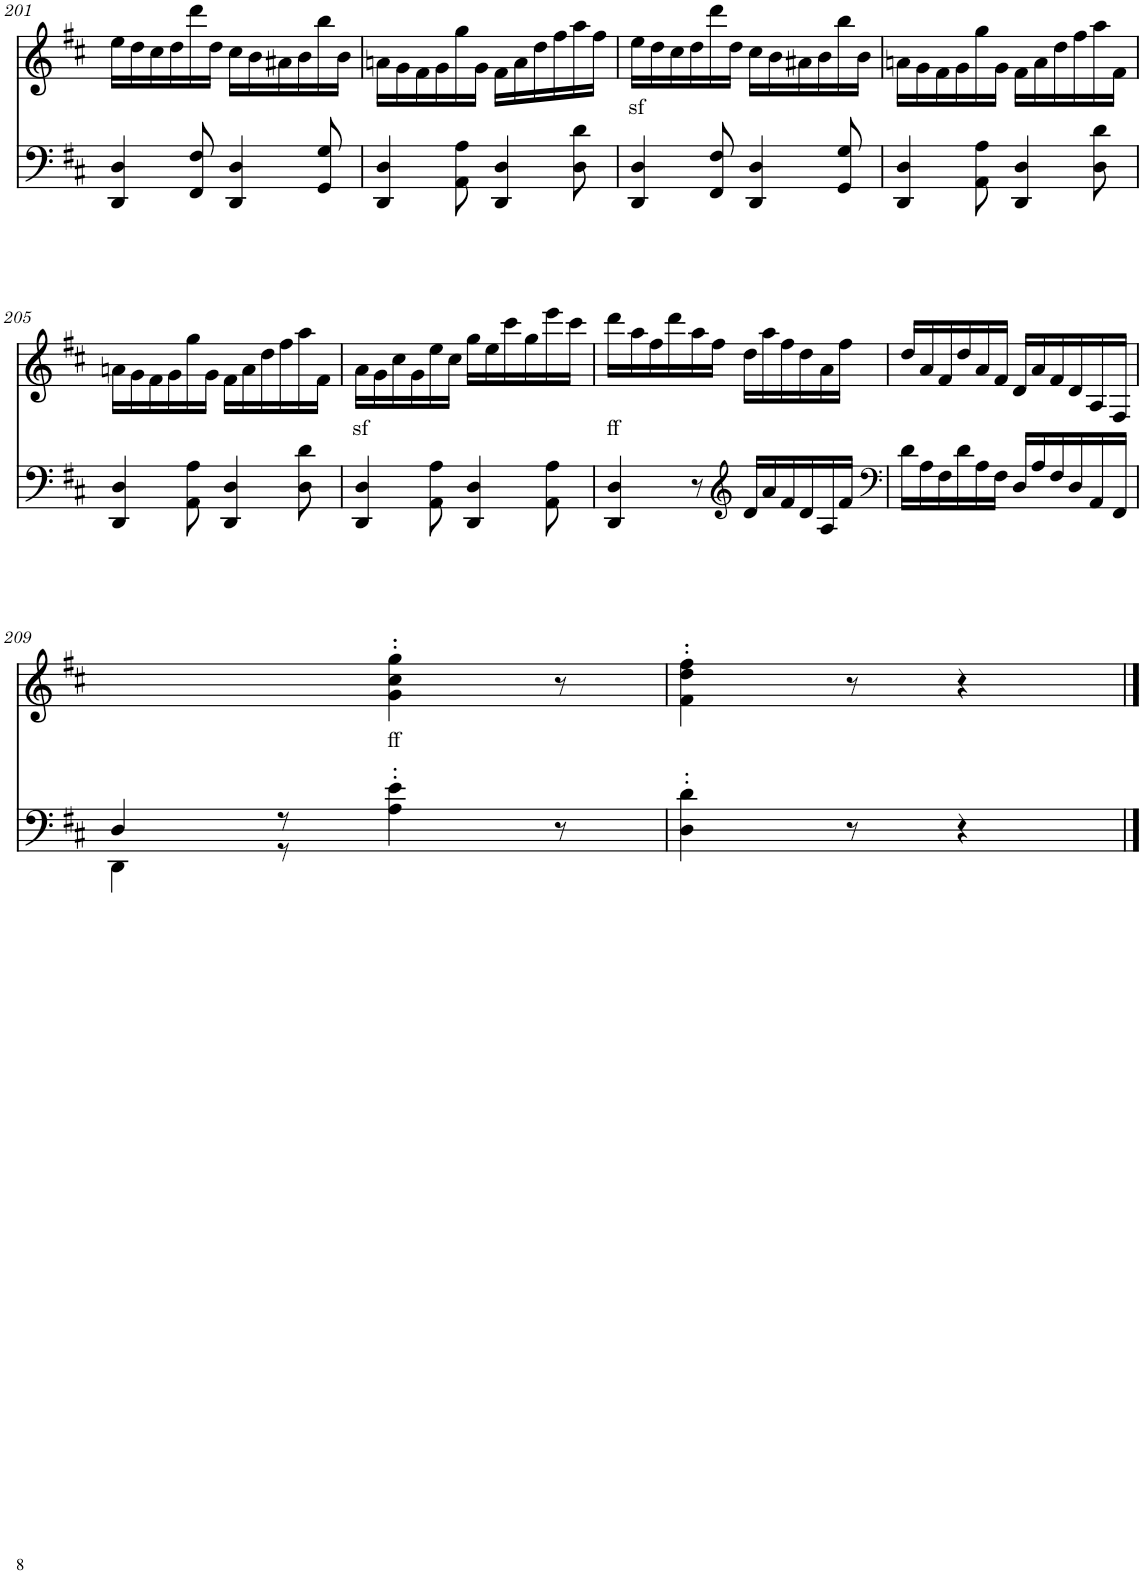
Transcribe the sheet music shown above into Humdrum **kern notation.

**kern	**kern	**text
*part2	*part1	*part1
*staff2	*staff1	*staff1
*I"piano	*I"piano	*
*I'Pno	*I'Pno	*
!!LO:PB:g=z
*clefF4	*clefG2	*
*k[f#c#]	*k[f#c#]	*
*D:	*D:	*
*M6/8	*M6/8	*
=201	=201	=201
4DD/ 4D/	16ee\LL	.
.	16dd\	.
.	16cc#\	.
.	16dd\	.
8FF#/ 8F#/	16ddd\	.
.	16dd\JJ	.
4DD/ 4D/	16cc#\LL	.
.	16b\	.
.	16a#X\	.
.	16b\	.
8GG/ 8G/	16bb\	.
.	16b\JJ	.
=202	=202	=202
4DD/ 4D/	16an\LL	.
.	16g\	.
.	16f#\	.
.	16g\	.
8AA\ 8A\	16gg\	.
.	16g\JJ	.
4DD/ 4D/	16f#\LL	.
.	16a\	.
.	16dd\	.
.	16ff#\	.
8D\ 8d\	16aa\	.
.	16ff#\JJ	.
=203	=203	=203
!	!	!LO:LY:b
4DD/ 4D/	16ee\LL	sf
.	16dd\	.
.	16cc#\	.
.	16dd\	.
8FF#/ 8F#/	16ddd\	.
.	16dd\JJ	.
4DD/ 4D/	16cc#\LL	.
.	16b\	.
.	16a#X\	.
.	16b\	.
8GG/ 8G/	16bb\	.
.	16b\JJ	.
=204	=204	=204
4DD/ 4D/	16an\LL	.
.	16g\	.
.	16f#\	.
.	16g\	.
8AA\ 8A\	16gg\	.
.	16g\JJ	.
4DD/ 4D/	16f#\LL	.
.	16a\	.
.	16dd\	.
.	16ff#\	.
8D\ 8d\	16aa\	.
.	16f#\JJ	.
!!LO:LB:g=z
=205	=205	=205
4DD/ 4D/	16an\LL	.
.	16g\	.
.	16f#\	.
.	16g\	.
8AA\ 8A\	16gg\	.
.	16g\JJ	.
4DD/ 4D/	16f#\LL	.
.	16a\	.
.	16dd\	.
.	16ff#\	.
8D\ 8d\	16aa\	.
.	16f#\JJ	.
=206	=206	=206
!	!	!LO:LY:b
4DD/ 4D/	16a\LL	sf
.	16g\	.
.	16cc#\	.
.	16g\	.
8AA\ 8A\	16ee\	.
.	16cc#\JJ	.
4DD/ 4D/	16gg\LL	.
.	16ee\	.
.	16ccc#\	.
.	16gg\	.
8AA\ 8A\	16eee\	.
.	16ccc#\JJ	.
=207	=207	=207
!	!	!LO:LY:b
4DD/ 4D/	16ddd\LL	ff
.	16aa\	.
.	16ff#\	.
.	16ddd\	.
8r	16aa\	.
.	16ff#\JJ	.
*clefG2	*	*
16d/LL	16dd\LL	.
16a/	16aa\	.
16f#/	16ff#\	.
16d/	16dd\	.
16A/	16a\	.
16f#/JJ	16ff#\JJ	.
=208	=208	=208
*clefF4	*	*
16d\LL	16dd/LL	.
16A\	16a/	.
16F#\	16f#/	.
16d\	16dd/	.
16A\	16a/	.
16F#\JJ	16f#/JJ	.
16D/LL	16d/LL	.
16A/	16a/	.
16F#/	16f#/	.
16D/	16d/	.
16AA/	16A/	.
16FF#/JJ	16F#/JJ	.
!!LO:LB:g=z
=209	=209	=209
*^	*	*
4D/	4DD\	4.ryy	.
8r	8r	.	.
!	!	!	!LO:LY:b
4A\' 4e\'	4.ryy	4g\' 4cc#\' 4gg\'	ff
8r	.	8r	.
*v	*v	*	*
=210	=210	=210
4D\' 4d\'	4f#\' 4dd\' 4ff#\'	.
8r	8r	.
4r	4r	.
==	==	==
*-	*-	*-
